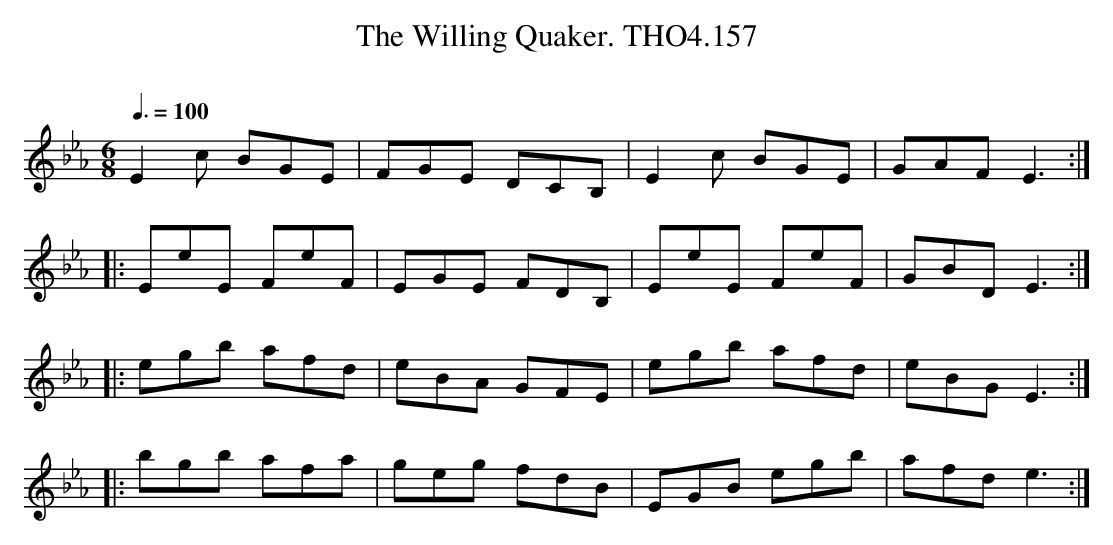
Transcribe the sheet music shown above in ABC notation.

X:1
T:Willing Quaker. THO4.157, The
O:
M:6/8
L:1/8
Q:3/8=100
K:Eb
E2 c BGE|FGE DCB,|E2 c BGE|GAF E3:|
|:EeE FeF|EGE FDB,|EeE FeF|GBD E3:|
|:egb afd|eBA GFE|egb afd|eBG E3:|
|:bgb afa|geg fdB|EGB egb|afd e3:|
